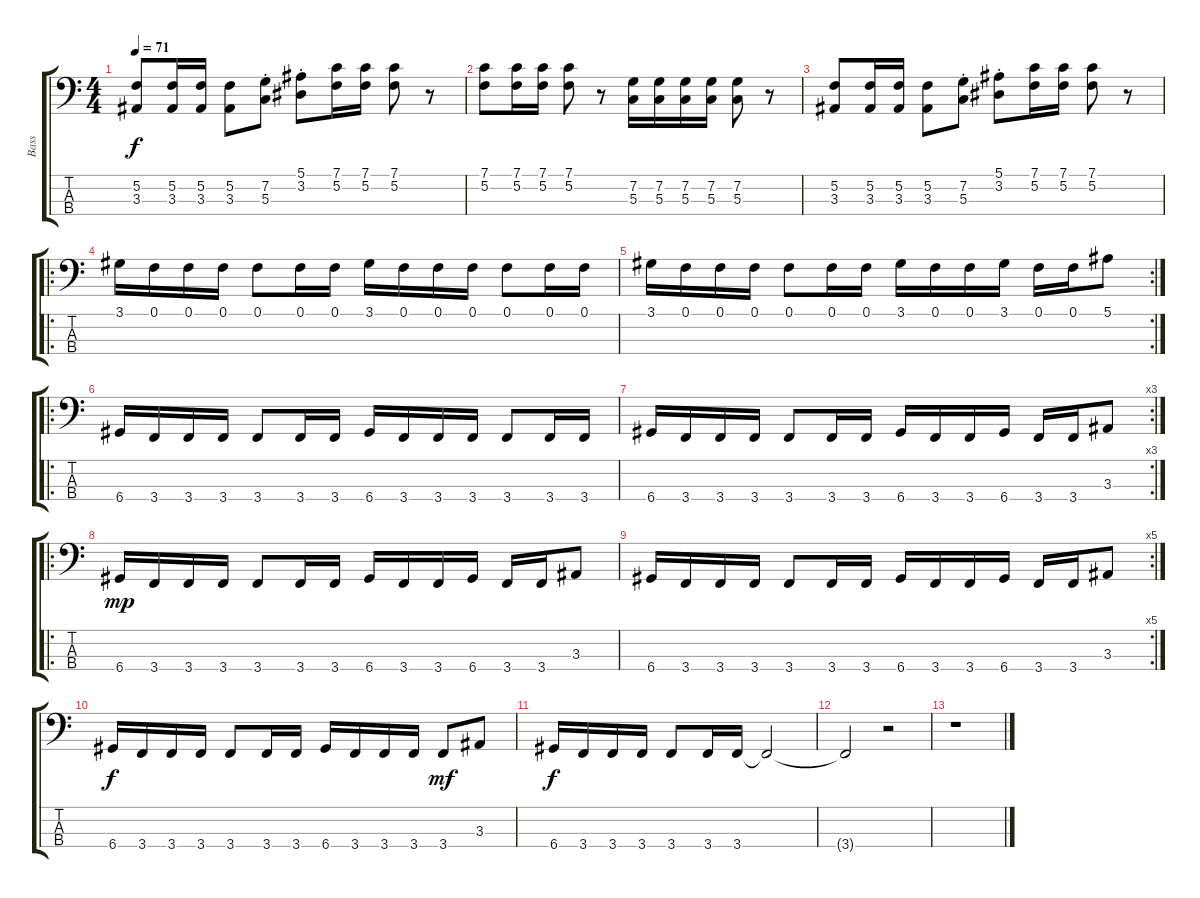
\track ("Bass" "Bass") {instrument electricbassfinger}
\staff {score tabs}
\tuning (F2 C2 G1 D1) {hide}
\ts (4 4)
\tempo 71
\clef f4
\ks c
(5.2 3.3).8{dy f} (5.2 3.3).16 (5.2 3.3).16 (5.2 3.3).8 (7.2{st} 5.3{st}).8 (5.1{st} 3.2{st}).8 (7.1 5.2).16 (7.1 5.2).16 (7.1 5.2).8 r.8 |
(7.1 5.2).8 (7.1 5.2).16 (7.1 5.2).16 (7.1 5.2).8 r.8 (7.2 5.3).16 (7.2 5.3).16 (7.2 5.3).16 (7.2 5.3).16 (7.2 5.3).8 r.8 |
(5.2 3.3).8 (5.2 3.3).16 (5.2 3.3).16 (5.2 3.3).8 (7.2{st} 5.3{st}).8 (5.1{st} 3.2{st}).8 (7.1 5.2).16 (7.1 5.2).16 (7.1 5.2).8 r.8 |
\ro
3.1.16 0.1.16 0.1.16 0.1.16 0.1.8 0.1.16 0.1.16 3.1.16 0.1.16 0.1.16 0.1.16 0.1.8 0.1.16 0.1.16 |
\rc 2
3.1.16 0.1.16 0.1.16 0.1.16 0.1.8 0.1.16 0.1.16 3.1.16 0.1.16 0.1.16 3.1.16 0.1.16 0.1.16 5.1.8 |
\ro
6.4.16 3.4.16 3.4.16 3.4.16 3.4.8 3.4.16 3.4.16 6.4.16 3.4.16 3.4.16 3.4.16 3.4.8 3.4.16 3.4.16 |
\rc 3
6.4.16 3.4.16 3.4.16 3.4.16 3.4.8 3.4.16 3.4.16 6.4.16 3.4.16 3.4.16 6.4.16 3.4.16 3.4.16 3.3.8 |
\ro
6.4.16{dy mp} 3.4.16 3.4.16 3.4.16 3.4.8 3.4.16 3.4.16 6.4.16 3.4.16 3.4.16 6.4.16 3.4.16 3.4.16 3.3.8 |
\rc 5
6.4.16 3.4.16 3.4.16 3.4.16 3.4.8 3.4.16 3.4.16 6.4.16 3.4.16 3.4.16 6.4.16 3.4.16 3.4.16 3.3.8 |
6.4.16{dy f} 3.4.16 3.4.16 3.4.16 3.4.8 3.4.16 3.4.16 6.4.16 3.4.16 3.4.16 3.4.16 3.4.8{dy mf} 3.3.8 |
6.4.16{dy f} 3.4.16 3.4.16 3.4.16 3.4.8 3.4.16 3.4.16 3.4{t}.2 |
3.4{t}.2 r.2 |
r.1
